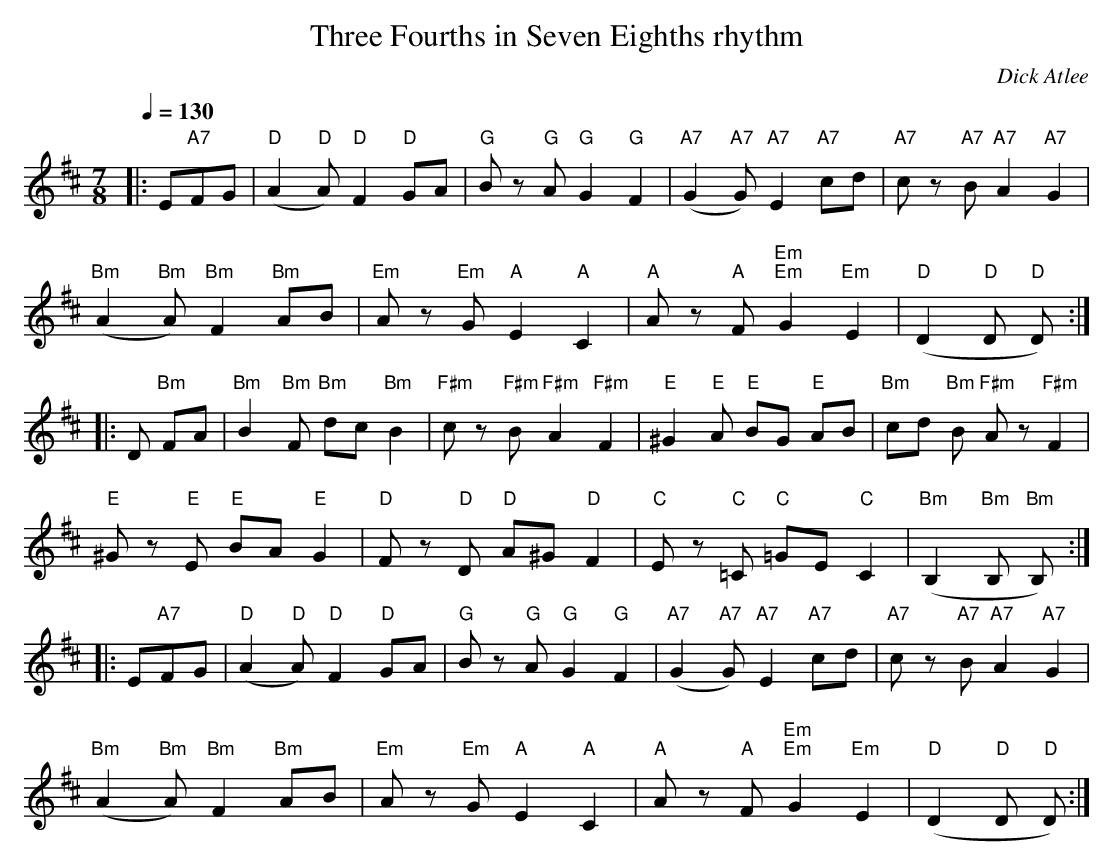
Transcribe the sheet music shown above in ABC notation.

X:1
T:Three Fourths in Seven Eighths rhythm
M:7/8
L:1/8
Q:1/4=130
C:Dick Atlee
K:D
|: E"A7"FG | "D" (A2 "D" A) "D" F2 "D" GA |
"G" B z "G" A "G" G2 "G" F2 | "A7" (G2 "A7" G) "A7" E2 "A7" cd |
"A7" c z "A7" B "A7" A2 "A7" G2 |!
"Bm" (A2 "Bm" A) "Bm" F2 "Bm" AB | "Em" A z "Em" G "A" E2 "A" C2 |
"A" A z "A" F "Em" "Em" G2 "Em" E2 | "D" (D2 "D" D "D" D) :|!
|: D "Bm" FA | "Bm" B2 "Bm" F "Bm" dc "Bm" B2 |
"F#m" c z "F#m" B "F#m" A2 "F#m" F2 | "E" ^G2 "E" A "E" BG "E" AB |
"Bm" cd "Bm" B "F#m" A z "F#m" F2 |!
"E" ^G z "E" E "E" BA "E" G2 | "D" F z "D" D "D" A^G "D" F2 |
"C" E z "C" =C "C" =GE "C" C2 | "Bm" (B,2 "Bm" B, "Bm" B,) :|!
|: E"A7"FG | "D" (A2 "D" A) "D" F2 "D" GA |
"G" B z "G" A "G" G2 "G" F2 | "A7" (G2 "A7" G) "A7" E2 "A7" cd |
"A7" c z "A7" B "A7" A2 "A7" G2 |!
"Bm" (A2 "Bm" A) "Bm" F2 "Bm" AB | "Em" A z "Em" G "A" E2 "A" C2 |
"A" A z "A" F "Em" "Em" G2 "Em" E2 | "D" (D2 "D" D "D" D) :|!
